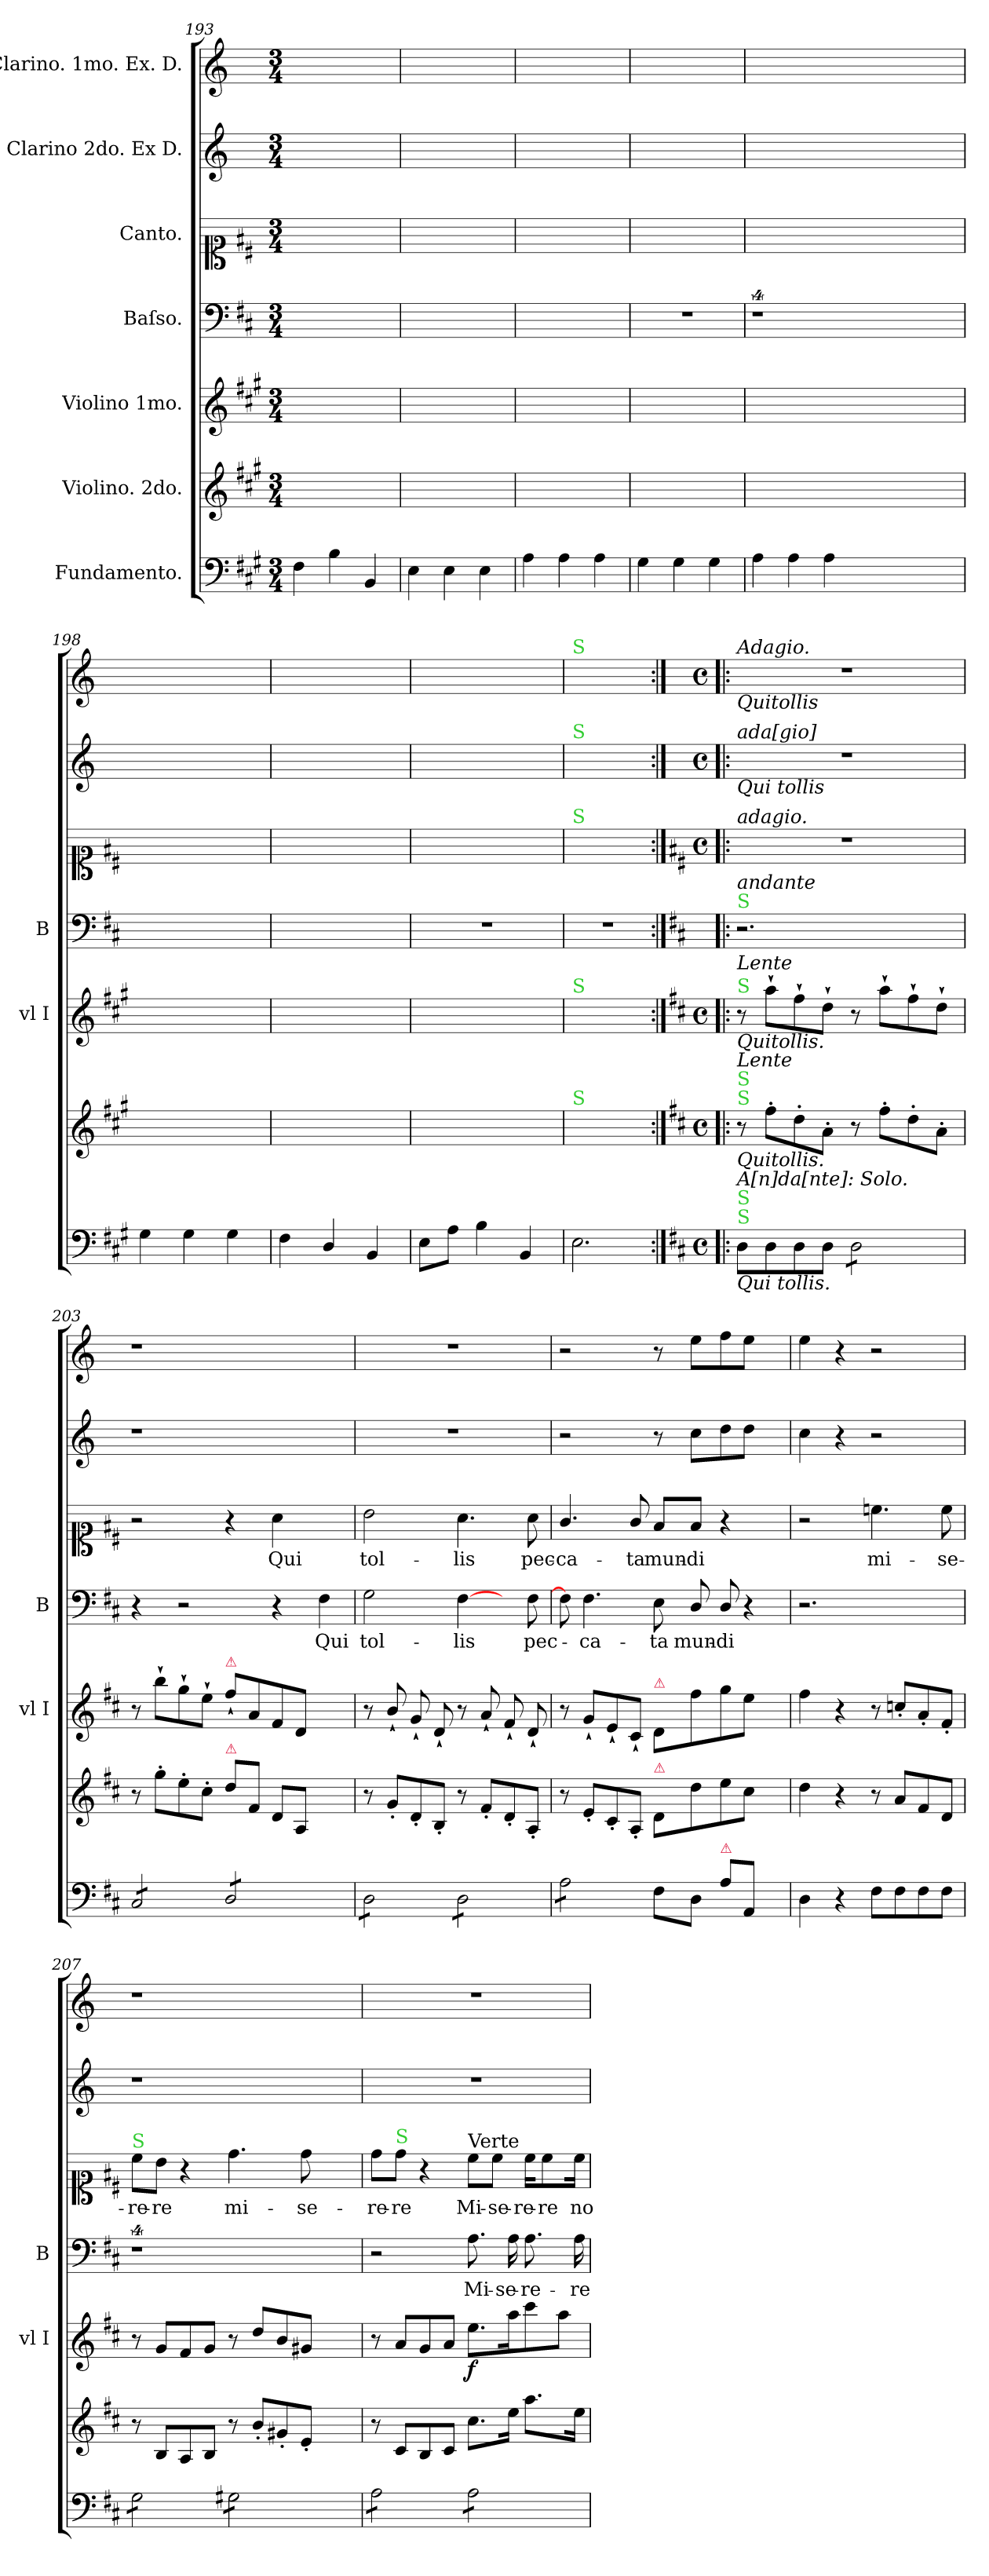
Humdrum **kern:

**kern	**kern	**kern	**dynam	**kern	**text	**kern	**text	**kern	**kern
*part7	*part6	*part5	*part5	*part4	*part4	*part3	*part3	*part2	*part1
*staff7	*staff6	*staff5	*staff5	*staff4	*staff4	*staff3	*staff3	*staff2	*staff1
*I"Fundamento.	*I"Violino. 2do.	*I"Violino 1mo.	*	*I"Baſso.	*	*I"Canto.	*	*I"Clarino 2do. Ex D.	*I"Clarino. 1mo. Ex. D.
*	*	*I'vl I	*	*I'B	*	*	*	*	*
*clefF4	*clefG2	*clefG2	*	*clefF4	*	*clefC1	*	*clefG2	*clefG2
*	*	*	*	*	*	*	*	*ITrd-1c-2	*ITrd-1c-2
*k[f#c#g#]	*k[f#c#g#]	*k[f#c#g#]	*	*k[f#c#]	*	*k[f#c#]	*	*k[f#c#]	*k[f#c#]
*M3/4	*M3/4	*M3/4	*	*M3/4	*	*M3/4	*	*M3/4	*M3/4
=193	=193	=193	=193	=193	=193	=193	=193	=193	=193
4F#\	2.ryy	2.ryy	.	2.ryy	.	2.ryy	.	2.ryy	2.ryy
4B\	.	.	.	.	.	.	.	.	.
4BB/	.	.	.	.	.	.	.	.	.
=194	=194	=194	=194	=194	=194	=194	=194	=194	=194
4E\	2.ryy	2.ryy	.	2.ryy	.	2.ryy	.	2.ryy	2.ryy
4E\	.	.	.	.	.	.	.	.	.
4E\	.	.	.	.	.	.	.	.	.
=195	=195	=195	=195	=195	=195	=195	=195	=195	=195
4A\	2.ryy	2.ryy	.	2.ryy	.	2.ryy	.	2.ryy	2.ryy
4A\	.	.	.	.	.	.	.	.	.
4A\	.	.	.	.	.	.	.	.	.
=196	=196	=196	=196	=196	=196	=196	=196	=196	=196
4G#\	2.ryy	2.ryy	.	2.r	.	2.ryy	.	2.ryy	2.ryy
4G#\	.	.	.	.	.	.	.	.	.
4G#\	.	.	.	.	.	.	.	.	.
=197	=197	=197	=197	=197	=197	=197	=197	=197	=197
4A\	2.ryy	2.ryy	.	4%9r	.	2.ryy	.	2.ryy	2.ryy
4A\	.	.	.	.	.	.	.	.	.
4A\	.	.	.	.	.	.	.	.	.
1.ryy	1.ryy	1.ryy	.	.	.	1.ryy	.	1.ryy	1.ryy
=198	=198	=198	=198	=198	=198	=198	=198	=198	=198
4G#\	2.ryy	2.ryy	.	2.ryy	.	2.ryy	.	2.ryy	2.ryy
4G#\	.	.	.	.	.	.	.	.	.
4G#\	.	.	.	.	.	.	.	.	.
=199	=199	=199	=199	=199	=199	=199	=199	=199	=199
4F#\	2.ryy	2.ryy	.	2.ryy	.	2.ryy	.	2.ryy	2.ryy
4D/	.	.	.	.	.	.	.	.	.
4BB/	.	.	.	.	.	.	.	.	.
=200	=200	=200	=200	=200	=200	=200	=200	=200	=200
8E\L	2.ryy	2.ryy	.	2.r	.	2.ryy	.	2.ryy	2.ryy
8A\J	.	.	.	.	.	.	.	.	.
4B\	.	.	.	.	.	.	.	.	.
4BB/	.	.	.	.	.	.	.	.	.
=201	=201	=201	=201	=201	=201	=201	=201	=201	=201
!	!	!	!	!	!	!	!	!	!LO:TX:a:color=limegreen:t=S
!	!	!	!	!	!	!	!	!LO:TX:a:color=limegreen:t=S	!
!	!	!	!	!	!	!LO:TX:a:color=limegreen:t=S	!	!	!
!	!	!LO:TX:a:color=limegreen:t=S	!	!	!	!	!	!	!
!	!LO:TX:a:color=limegreen:t=S	!	!	!	!	!	!	!	!
2.E\	2.ryy	2.ryy	.	2.r	.	2.ryy	.	2.ryy	2.ryy
=202:|!|:	=202:|!|:	=202:|!|:	=202:|!|:	=202:|!|:	=202:|!|:	=202:|!|:	=202:|!|:	=202:|!|:	=202:|!|:
*k[f#c#]	*k[f#c#]	*k[f#c#]	*	*k[f#c#]	*	*	*	*k[f#c#]	*k[f#c#]
*M4/4	*M4/4	*M4/4	*	*	*	*M4/4	*	*M4/4	*M4/4
*met(c)	*met(c)	*met(c)	*	*	*	*met(c)	*	*met(c)	*met(c)
!	!	!	!	!	!	!	!	!	!LO:TX:b:i:t=Quitollis
!	!	!	!	!	!	!	!	!	!LO:TX:a:i:t=Adagio.
!	!	!	!	!	!	!	!	!LO:TX:b:i:t=Qui tollis	!
!	!	!	!	!	!	!	!	!LO:TX:a:i:t=ada[gio]	!
!	!	!	!	!	!	!LO:TX:a:i:t=adagio.	!	!	!
!	!	!	!	!LO:TX:a:color=limegreen:t=S	!	!	!	!	!
!	!	!	!	!LO:TX:a:i:t=andante	!	!	!	!	!
!	!	!LO:TX:a:color=limegreen:t=S	!	!	!	!	!	!	!
!	!	!LO:TX:b:i:t=Quitollis.	!	!	!	!	!	!	!
!	!	!LO:TX:a:i:t=Lente	!	!	!	!	!	!	!
!	!LO:TX:a:color=limegreen:t=S	!	!	!	!	!	!	!	!
!	!LO:TX:a:color=limegreen:t=S	!	!	!	!	!	!	!	!
!	!LO:TX:b:i:t=Quitollis.	!	!	!	!	!	!	!	!
!	!LO:TX:a:i:t=Lente	!	!	!	!	!	!	!	!
!LO:TX:a:color=limegreen:t=S	!	!	!	!	!	!	!	!	!
!LO:TX:a:color=limegreen:t=S	!	!	!	!	!	!	!	!	!
!LO:TX:b:i:t=Qui tollis.	!	!	!	!	!	!	!	!	!
!LO:TX:a:i:t=A[n]da[nte]&colon; Solo.	!	!	!	!	!	!	!	!	!
8D\L	8r	8r	.	2.r	.	1r	.	1r	1r
8D\	8ff#'\L	8aa`\L	.	.	.	.	.	.	.
8D\	8dd'\	8ff#`\	.	.	.	.	.	.	.
8D\J	8a'\J	8dd`\J	.	.	.	.	.	.	.
*tremolo	*	*	*	*	*	*	*	*	*
8D\L	8r	8r	.	.	.	.	.	.	.
8D\	8ff#'\L	8aa`\L	.	.	.	.	.	.	.
8D\	8dd'\	8ff#`\	.	4ryy	.	.	.	.	.
8D\J	8a'\J	8dd`\J	.	.	.	.	.	.	.
=203	=203	=203	=203	=203	=203	=203	=203	=203	=203
8C#/L	8r	8r	.	4r	.	2r	.	1r	1r
8C#/	8gg'\L	8bb`\L	.	.	.	.	.	.	.
8C#/	8ee'\	8gg`\	.	2r	.	.	.	.	.
8C#/J	8cc#'\J	8ee`\J	.	.	.	.	.	.	.
!	!	!LO:TX:a:color=crimson:t=⚠	!	!	!	!	!	!	!
!	!LO:TX:a:color=crimson:t=⚠	!	!	!	!	!	!	!	!
8D/L	8dd\L	8ff#`\L	.	.	.	4r	.	.	.
8D/	8f#/J	8a/	.	.	.	.	.	.	.
8D/	8d/L	8f#/	.	4r	.	4a\	Qui	.	.
8D/J	8A/J	8d/J	.	.	.	.	.	.	.
4ryy	4ryy	4ryy	.	4F#\	Qui	4ryy	.	4ryy	4ryy
=204	=204	=204	=204	=204	=204	=204	=204	=204	=204
8D\L	8r	8r	.	2G\	tol-	2b\	tol-	1r	1r
8D\	8g'/L	8b`>/L	.	.	.	.	.	.	.
8D\	8d'/	8g`>/	.	.	.	.	.	.	.
8D\J	8B'/J	8d`>/	.	.	.	.	.	.	.
8D\L	8r	8r	.	[4F#\	-lis	4.a\	-lis	.	.
8D\	8f#'/L	8a`/L	.	.	.	.	.	.	.
8D\	8d'/	8f#`/	.	8ryy	.	.	.	.	.
8D\J	8A'/J	8d`/J	.	8F#\	pec-	8a\	pec-	.	.
=205	=205	=205	=205	=205	=205	=205	=205	=205	=205
8A\L	8r	8r	.	8F#\]	.	4.g/	-ca-	2r	2r
8A\	8e'/L	8g`/L	.	4.F#\	-ca-	.	.	.	.
8A\	8c#'/	8e`/	.	.	.	.	.	.	.
8A\J	8A'/J	8c#`/J	.	.	.	8g/	-ta	.	.
*Xtremolo	*	*	*	*	*	*	*	*	*
!	!	!LO:TX:a:color=crimson:t=⚠	!	!	!	!	!	!	!
!	!LO:TX:a:color=crimson:t=⚠	!	!	!	!	!	!	!	!
8F#\L	8d/L	8d/L	.	8E\	-ta	8f#/L	mun-	8r	8r
8D\J	8dd\	8ff#\	.	8D/	mun-	8f#/J	-di	8dd\L	8ff#\L
!LO:TX:a:color=crimson:t=⚠	!	!	!	!	!	!	!	!	!
8A\L	8ee\	8gg\	.	8D/	-di	4r	.	8ee\	8gg\
8AA/J	8cc#\J	8ee\J	.	4r	.	.	.	8ee\J	8ff#\J
8ryy	8ryy	8ryy	.	.	.	8ryy	.	8ryy	8ryy
=206	=206	=206	=206	=206	=206	=206	=206	=206	=206
4D\	4dd\	4ff#\	.	2.r	.	2r	.	4dd\	4ff#\
4r	4r	4r	.	.	.	.	.	4r	4r
8F#\L	8r	8r	.	.	.	4.ccn\	mi-	2r	2r
8F#\	8a/L	8ccn'/L	.	.	.	.	.	.	.
8F#\	8f#/	8a'/	.	4ryy	.	.	.	.	.
8F#\J	8d/J	8f#'/J	.	.	.	8cc\	-se-	.	.
=207	=207	=207	=207	=207	=207	=207	=207	=207	=207
!	!	!	!	!	!	!LO:TX:a:color=limegreen:t=S	!	!	!
*tremolo	*	*	*	*	*	*	*	*	*
8G\L	8r	8r	.	4%5r	.	8cc#\L	-re-	1r	1r
8G\	8B/L	8g/L	.	.	.	8b\J	-re	.	.
8G\	8A/	8f#/	.	.	.	4r	.	.	.
8G\J	8B/J	8g/J	.	.	.	.	.	.	.
8G#X\L	8r	8r	.	.	.	4.dd\	mi-	.	.
8G#X\	8b'/L	8dd/L	.	.	.	.	.	.	.
8G#X\	8g#X'/	8b/	.	.	.	.	.	.	.
8G#X\J	8e'/J	8g#X/J	.	.	.	8dd\	-se-	.	.
4ryy	4ryy	4ryy	.	.	.	4ryy	.	4ryy	4ryy
=208	=208	=208	=208	=208	=208	=208	=208	=208	=208
8A\L	8r	8r	.	2r	.	8dd\L	-re-	1r	1r
!	!	!	!	!	!	!LO:TX:a:color=limegreen:t=S	!	!	!
8A\	8c#/L	8a/L	.	.	.	8dd\J	-re	.	.
8A\	8B/	8g/	.	.	.	4r	.	.	.
8A\J	8c#/J	8a/J	.	.	.	.	.	.	.
!	!	!	!	!	!	!LO:TX:a:t=Verte	!	!	!
!	!	!	!LO:DY:b	!	!	!	!	!	!
8A\L	8.cc#\L	8.ee\L	f	8.A\	Mi-	8cc#\L	Mi-	.	.
8A\	.	.	.	.	.	8cc#\J	-se-	.	.
.	16ee\Jk	16aa\K	.	16A\	-se-	.	.	.	.
8A\	8.aa\L	8ccc#\	.	8.A\	-re-	16cc#\KL	-re-	.	.
.	.	.	.	.	.	8cc#\	-re	.	.
8A\J	.	8aa\J	.	.	.	.	.	.	.
*Xtremolo	*	*	*	*	*	*	*	*	*
.	16ee\Jk	.	.	16A\	-re	16cc#\Jk	no-	.	.
=	=	=	=	=	=	=	=	=	=
*-	*-	*-	*-	*-	*-	*-	*-	*-	*-
